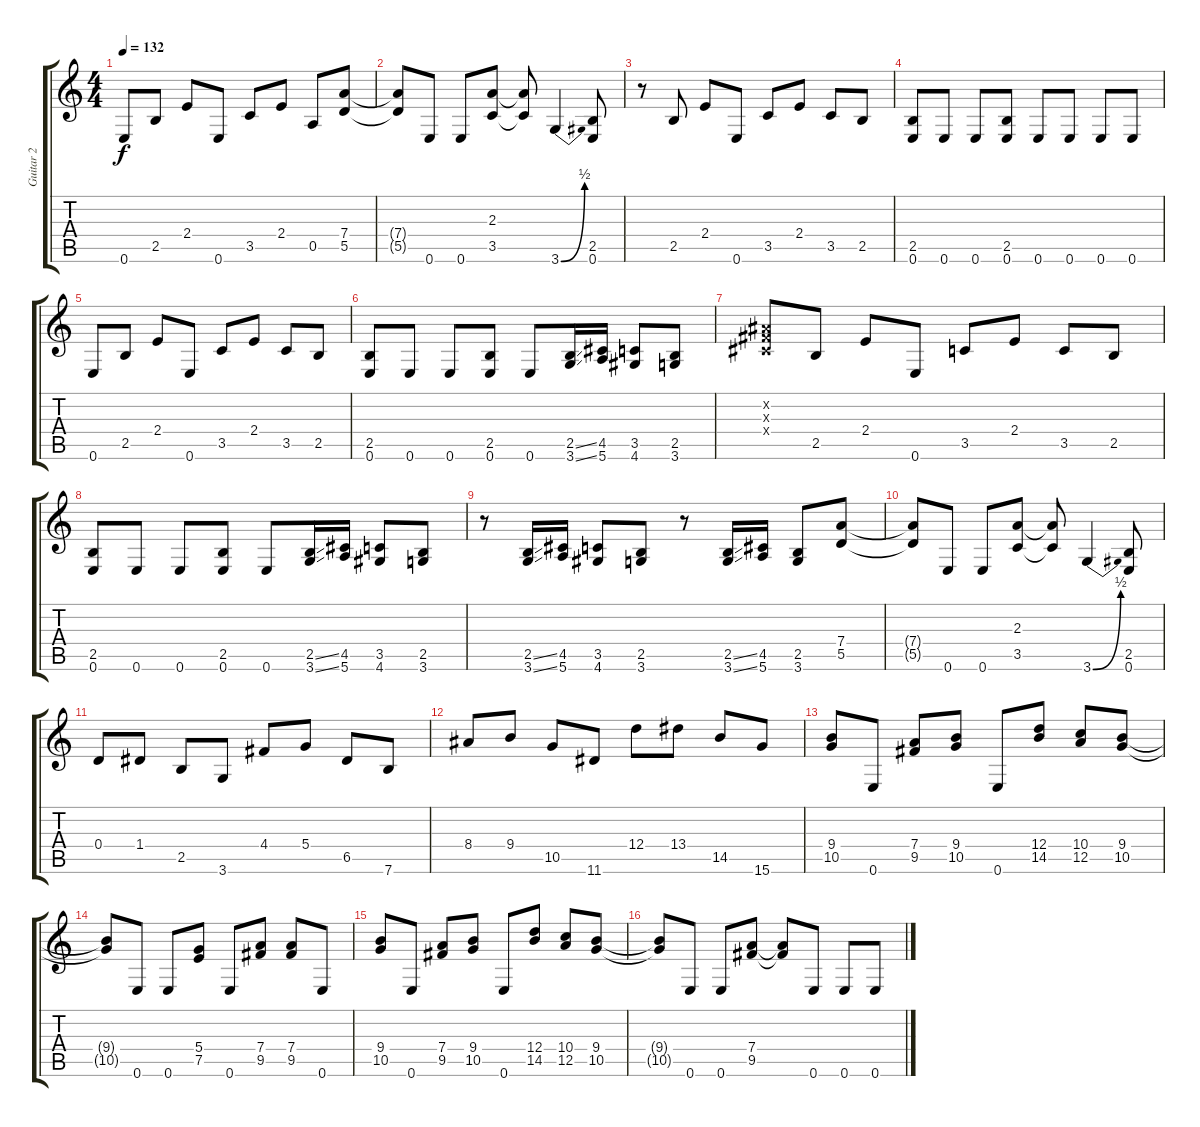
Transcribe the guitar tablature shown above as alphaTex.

\track ("Guitar 2  Marty Friedman" "Guitar 2  ") {instrument overdrivenguitar}
\staff {score tabs}
\tuning (E4 B3 G3 D3 A2 E2) {hide}
\ts (4 4)
\tempo 132
\clef g2
\ks c
0.6.8{dy f} 2.5.8 2.4.8 0.6.8 3.5.8 2.4.8 0.5.8 (7.4 5.5).8 |
(7.4{t} 5.5{t}).8 0.6.8 0.6.8 (2.3 3.5).8 (2.3{t} 3.5{t}).8 3.6{be (bend 0 0 60 2)}.4 (2.5 0.6).8 |
r.8 2.5.8 2.4.8 0.6.8 3.5.8 2.4.8 3.5.8 2.5.8 |
(2.5 0.6).8 0.6.8 0.6.8 (2.5 0.6).8 0.6.8 0.6.8 0.6.8 0.6.8 |
0.6.8 2.5.8 2.4.8 0.6.8 3.5.8 2.4.8 3.5.8 2.5.8 |
(2.5 0.6).8 0.6.8 0.6.8 (2.5 0.6).8 0.6.8 (2.5{ss} 3.6{ss}).16 (4.5 5.6).16 (3.5 4.6).8 (2.5 3.6).8 |
(-1.2{x} -1.3{x} -1.4{x}).8 2.5.8 2.4.8 0.6.8 3.5.8 2.4.8 3.5.8 2.5.8 |
(2.5 0.6).8 0.6.8 0.6.8 (2.5 0.6).8 0.6.8 (2.5{ss} 3.6{ss}).16 (4.5 5.6).16 (3.5 4.6).8 (2.5 3.6).8 |
r.8 (2.5{ss} 3.6{ss}).16 (4.5 5.6).16 (3.5 4.6).8 (2.5 3.6).8 r.8 (2.5{ss} 3.6{ss}).16 (4.5 5.6).16 (2.5 3.6).8 (7.4 5.5).8 |
(7.4{t} 5.5{t}).8 0.6.8 0.6.8 (2.3 3.5).8 (2.3{t} 3.5{t}).8 3.6{be (bend 0 0 60 2)}.4 (2.5 0.6).8 |
0.4.8 1.4.8 2.5.8 3.6.8 4.4.8 5.4.8 6.5.8 7.6.8 |
8.4.8 9.4.8 10.5.8 11.6.8 12.4.8 13.4.8 14.5.8 15.6.8 |
(9.4 10.5).8 0.6.8 (7.4 9.5).8 (9.4 10.5).8 0.6.8 (12.4 14.5).8 (10.4 12.5).8 (9.4 10.5).8 |
(9.4{t} 10.5{t}).8 0.6.8 0.6.8 (5.4 7.5).8 0.6.8 (7.4 9.5).8 (7.4 9.5).8 0.6.8 |
(9.4 10.5).8 0.6.8 (7.4 9.5).8 (9.4 10.5).8 0.6.8 (12.4 14.5).8 (10.4 12.5).8 (9.4 10.5).8 |
(9.4{t} 10.5{t}).8 0.6.8 0.6.8 (7.4 9.5).8 (7.4{t} 9.5{t}).8 0.6.8 0.6.8 0.6.8
